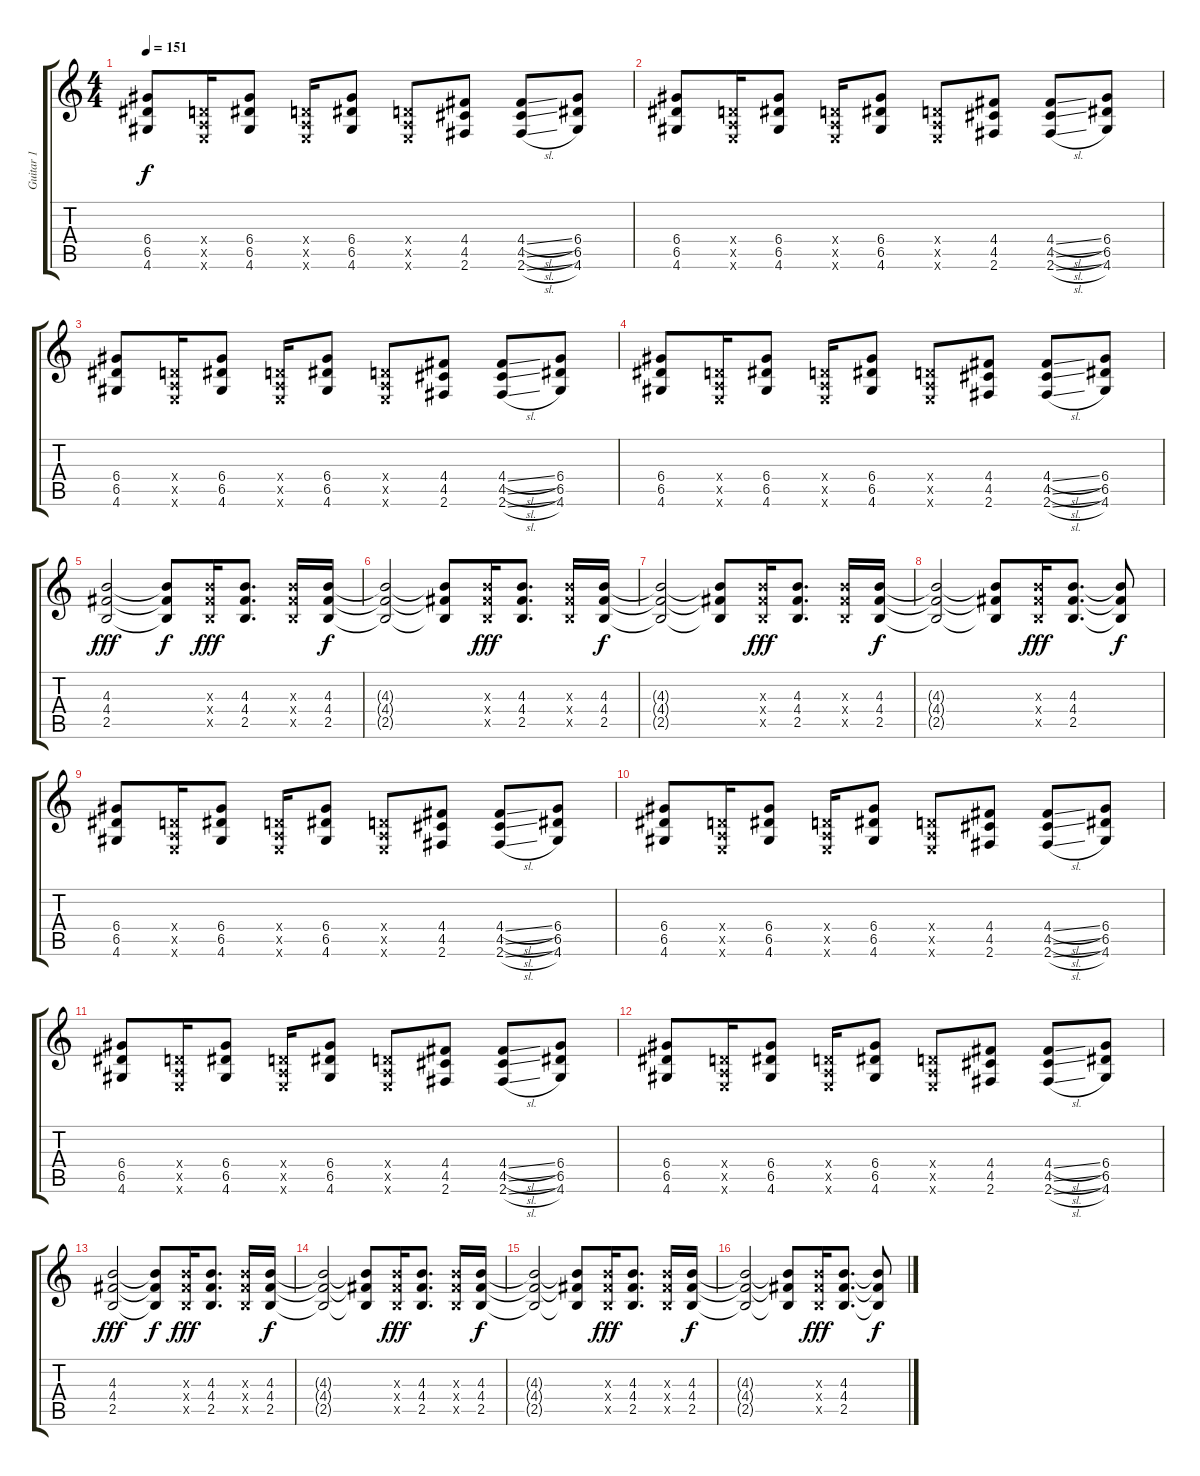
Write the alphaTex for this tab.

\track ("Guitar 1" "Guitar 1") {instrument electricguitarjazz}
\staff {score tabs}
\tuning (E4 B3 G3 D3 A2 E2) {hide}
\ts (4 4)
\tempo 151
\clef g2
\ks c
(6.4 6.5 4.6).8{dy f volume 16 instrument overdrivenguitar} (0.4{x} 0.5{x} 0.6{x}).16 (6.4 6.5 4.6).8 (0.4{x} 0.5{x} 0.6{x}).16 (6.4 6.5 4.6).8 (0.4{x} 0.5{x} 0.6{x}).8 (4.4 4.5 2.6).8 (4.4{sl} 4.5{sl} 2.6{sl}).8 (6.4 6.5 4.6).8 |
(6.4 6.5 4.6).8 (0.4{x} 0.5{x} 0.6{x}).16 (6.4 6.5 4.6).8 (0.4{x} 0.5{x} 0.6{x}).16 (6.4 6.5 4.6).8 (0.4{x} 0.5{x} 0.6{x}).8 (4.4 4.5 2.6).8 (4.4{sl} 4.5{sl} 2.6{sl}).8 (6.4 6.5 4.6).8 |
(6.4 6.5 4.6).8 (0.4{x} 0.5{x} 0.6{x}).16 (6.4 6.5 4.6).8 (0.4{x} 0.5{x} 0.6{x}).16 (6.4 6.5 4.6).8 (0.4{x} 0.5{x} 0.6{x}).8 (4.4 4.5 2.6).8 (4.4{sl} 4.5{sl} 2.6{sl}).8 (6.4 6.5 4.6).8 |
(6.4 6.5 4.6).8 (0.4{x} 0.5{x} 0.6{x}).16 (6.4 6.5 4.6).8 (0.4{x} 0.5{x} 0.6{x}).16 (6.4 6.5 4.6).8 (0.4{x} 0.5{x} 0.6{x}).8 (4.4 4.5 2.6).8 (4.4{sl} 4.5{sl} 2.6{sl}).8 (6.4 6.5 4.6).8 |
(4.3 4.4 2.5).2{dy fff} (4.3{t} 4.4{t} 2.5{t}).8{dy f} (4.3{x} 4.4{x} 2.5{x}).16{dy fff} (4.3 4.4 2.5).8{d} (4.3{x} 4.4{x} 2.5{x}).16 (4.3 4.4 2.5).16{dy f} |
(4.3{t} 4.4{t} 2.5{t}).2 (4.3{t} 4.4{t} 2.5{t}).8 (4.3{x} 4.4{x} 2.5{x}).16{dy fff} (4.3 4.4 2.5).8{d} (4.3{x} 4.4{x} 2.5{x}).16 (4.3 4.4 2.5).16{dy f} |
(4.3{t} 4.4{t} 2.5{t}).2 (4.3{t} 4.4{t} 2.5{t}).8 (4.3{x} 4.4{x} 2.5{x}).16{dy fff} (4.3 4.4 2.5).8{d} (4.3{x} 4.4{x} 2.5{x}).16 (4.3 4.4 2.5).16{dy f} |
(4.3{t} 4.4{t} 2.5{t}).2 (4.3{t} 4.4{t} 2.5{t}).8 (4.3{x} 4.4{x} 2.5{x}).16{dy fff} (4.3 4.4 2.5).8{d} (4.3{t} 4.4{t} 2.5{t}).8{dy f} |
(6.4 6.5 4.6).8 (0.4{x} 0.5{x} 0.6{x}).16 (6.4 6.5 4.6).8 (0.4{x} 0.5{x} 0.6{x}).16 (6.4 6.5 4.6).8 (0.4{x} 0.5{x} 0.6{x}).8 (4.4 4.5 2.6).8 (4.4{sl} 4.5{sl} 2.6{sl}).8 (6.4 6.5 4.6).8 |
(6.4 6.5 4.6).8 (0.4{x} 0.5{x} 0.6{x}).16 (6.4 6.5 4.6).8 (0.4{x} 0.5{x} 0.6{x}).16 (6.4 6.5 4.6).8 (0.4{x} 0.5{x} 0.6{x}).8 (4.4 4.5 2.6).8 (4.4{sl} 4.5{sl} 2.6{sl}).8 (6.4 6.5 4.6).8 |
(6.4 6.5 4.6).8 (0.4{x} 0.5{x} 0.6{x}).16 (6.4 6.5 4.6).8 (0.4{x} 0.5{x} 0.6{x}).16 (6.4 6.5 4.6).8 (0.4{x} 0.5{x} 0.6{x}).8 (4.4 4.5 2.6).8 (4.4{sl} 4.5{sl} 2.6{sl}).8 (6.4 6.5 4.6).8 |
(6.4 6.5 4.6).8 (0.4{x} 0.5{x} 0.6{x}).16 (6.4 6.5 4.6).8 (0.4{x} 0.5{x} 0.6{x}).16 (6.4 6.5 4.6).8 (0.4{x} 0.5{x} 0.6{x}).8 (4.4 4.5 2.6).8 (4.4{sl} 4.5{sl} 2.6{sl}).8 (6.4 6.5 4.6).8 |
(4.3 4.4 2.5).2{dy fff} (4.3{t} 4.4{t} 2.5{t}).8{dy f} (4.3{x} 4.4{x} 2.5{x}).16{dy fff} (4.3 4.4 2.5).8{d} (4.3{x} 4.4{x} 2.5{x}).16 (4.3 4.4 2.5).16{dy f} |
(4.3{t} 4.4{t} 2.5{t}).2 (4.3{t} 4.4{t} 2.5{t}).8 (4.3{x} 4.4{x} 2.5{x}).16{dy fff} (4.3 4.4 2.5).8{d} (4.3{x} 4.4{x} 2.5{x}).16 (4.3 4.4 2.5).16{dy f} |
(4.3{t} 4.4{t} 2.5{t}).2 (4.3{t} 4.4{t} 2.5{t}).8 (4.3{x} 4.4{x} 2.5{x}).16{dy fff} (4.3 4.4 2.5).8{d} (4.3{x} 4.4{x} 2.5{x}).16 (4.3 4.4 2.5).16{dy f} |
(4.3{t} 4.4{t} 2.5{t}).2 (4.3{t} 4.4{t} 2.5{t}).8 (4.3{x} 4.4{x} 2.5{x}).16{dy fff} (4.3 4.4 2.5).8{d} (4.3{t} 4.4{t} 2.5{t}).8{dy f}
